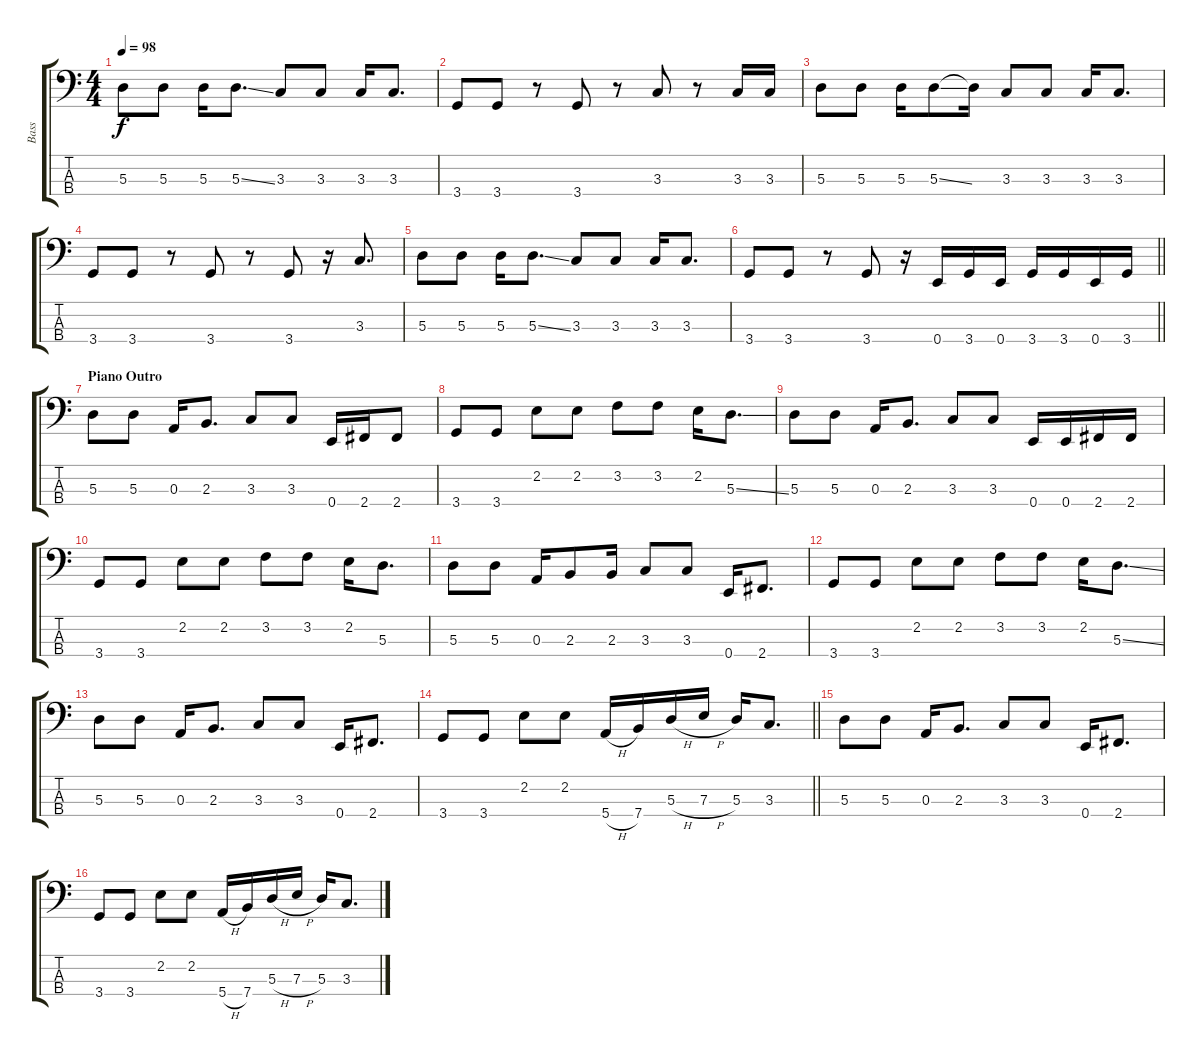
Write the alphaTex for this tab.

\track ("Bass" "Bass") {instrument electricbassfinger}
\staff {score tabs}
\tuning (G2 D2 A1 E1) {hide}
\ts (4 4)
\tempo 98
\clef f4
\ks c
5.3.8{dy f} 5.3.8 5.3.16 5.3{ss}.8{d} 3.3.8 3.3.8 3.3.16 3.3.8{d} |
3.4.8 3.4.8 r.8 3.4.8 r.8 3.3.8 r.8 3.3.16 3.3.16 |
5.3.8 5.3.8 5.3.16 5.3{ss}.8 5.3{t}.16 3.3.8 3.3.8 3.3.16 3.3.8{d} |
3.4.8 3.4.8 r.8 3.4.8 r.8 3.4.8 r.16 3.3.8{d} |
5.3.8 5.3.8 5.3.16 5.3{ss}.8{d} 3.3.8 3.3.8 3.3.16 3.3.8{d} |
\barLineRight lightlight
3.4.8 3.4.8 r.8 3.4.8 r.16 0.4.16 3.4.16 0.4.16 3.4.16 3.4.16 0.4.16 3.4.16 |
\section ("" "Piano Outro")
5.3.8 5.3.8 0.3.16 2.3.8{d} 3.3.8 3.3.8 0.4.16 2.4.16 2.4.8 |
3.4.8 3.4.8 2.2.8 2.2.8 3.2.8 3.2.8 2.2.16 5.3{ss}.8{d} |
5.3.8 5.3.8 0.3.16 2.3.8{d} 3.3.8 3.3.8 0.4.16 0.4.16 2.4.16 2.4.16 |
3.4.8 3.4.8 2.2.8 2.2.8 3.2.8 3.2.8 2.2.16 5.3.8{d} |
5.3.8 5.3.8 0.3.16 2.3.8 2.3.16 3.3.8 3.3.8 0.4.16 2.4.8{d} |
3.4.8 3.4.8 2.2.8 2.2.8 3.2.8 3.2.8 2.2.16 5.3{ss}.8{d} |
5.3.8 5.3.8 0.3.16 2.3.8{d} 3.3.8 3.3.8 0.4.16 2.4.8{d} |
\barLineRight lightlight
3.4.8 3.4.8 2.2.8 2.2.8 5.4{h}.16 7.4.16 5.3{h}.16 7.3{h}.16 5.3.16 3.3.8{d} |
5.3.8 5.3.8 0.3.16 2.3.8{d} 3.3.8 3.3.8 0.4.16 2.4.8{d} |
3.4.8 3.4.8 2.2.8 2.2.8 5.4{h}.16 7.4.16 5.3{h}.16 7.3{h}.16 5.3.16 3.3.8{d}
